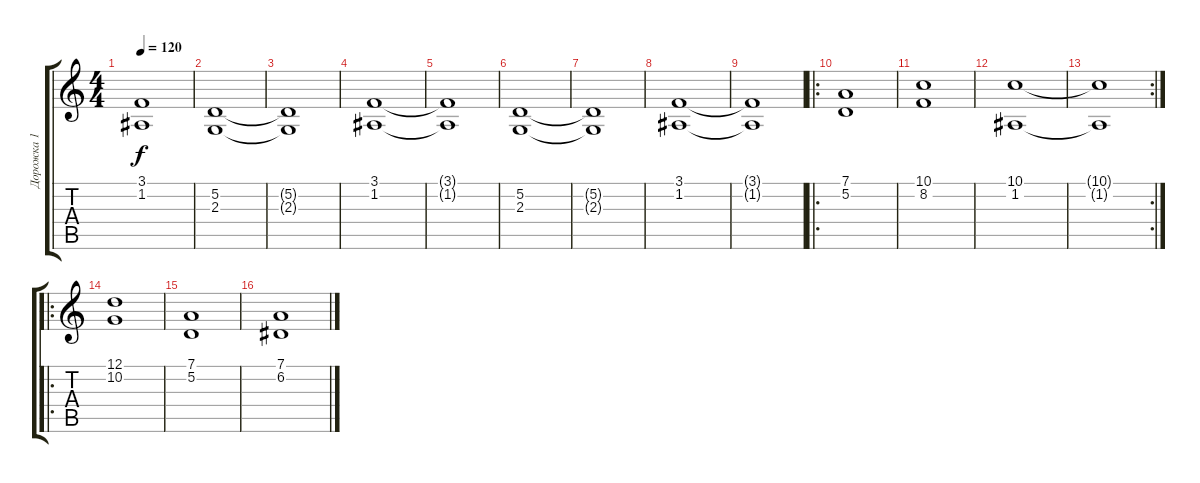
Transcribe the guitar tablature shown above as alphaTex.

\track ("Дорожка 1" "Дорожка 1") {instrument stringensemble1}
\staff {score tabs}
\tuning (D4 A3 F3 C3 G2 D2) {hide}
\ts (4 4)
\tempo 120
\clef g2
\ks c
(3.1{t} 1.2{t}).1{dy f} |
(5.2 2.3).1 |
(5.2{t} 2.3{t}).1 |
(3.1 1.2).1 |
(3.1{t} 1.2{t}).1 |
(5.2 2.3).1 |
(5.2{t} 2.3{t}).1 |
(3.1 1.2).1 |
(3.1{t} 1.2{t}).1 |
\ro
(7.1 5.2).1 |
(10.1 8.2).1 |
(10.1 1.2).1 |
\rc 2
(10.1{t} 1.2{t}).1 |
\ro
(12.1 10.2).1 |
(7.1 5.2).1 |
(7.1 6.2).1
